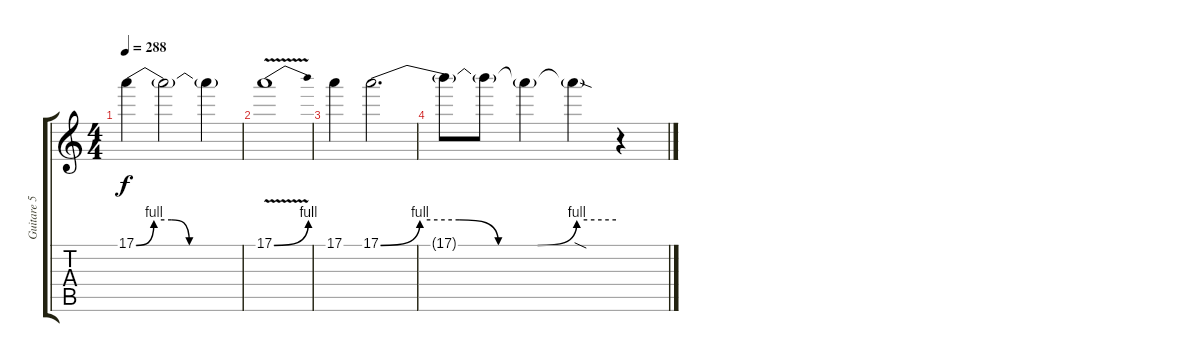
\track ("Guitare 5" "Guitare 5") {instrument distortionguitar}
\staff {score tabs}
\tuning (E4 B3 G3 D3 A2 E2) {hide}
\ts (4 4)
\tempo 288
\clef g2
\ks c
17.1{be (custom 0 0 10 4 20 4 30 0 60 0)}.4{dy f} 17.1{t}.2 17.1{t}.4 |
17.1{be (bend 0 0 60 4) v}.1 |
17.1.4 17.1{be (custom 0 0 10 4 20 4 30 0 40 0 50 4 60 4)}.2{d} |
17.1{t}.8 17.1{t}.8 17.1{t}.4 17.1{sod t}.4 r.4
